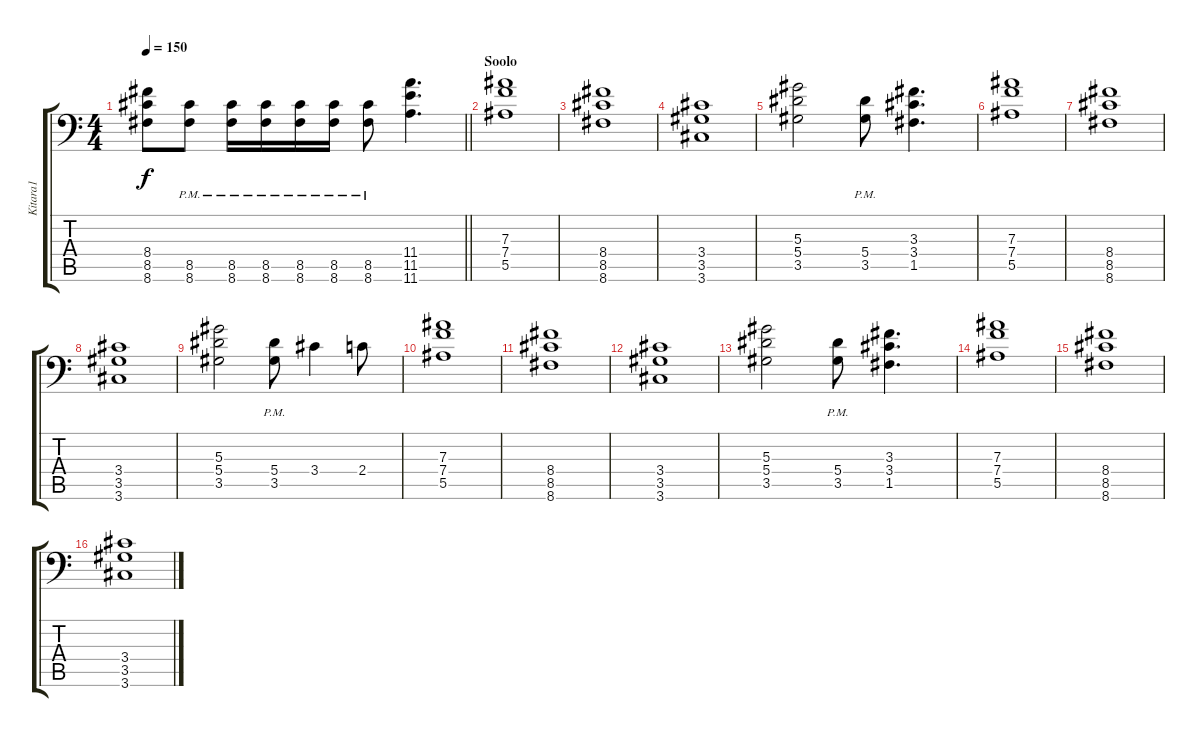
\track ("Kitara1" "Kitara1") {instrument distortionguitar}
\staff {score tabs}
\tuning (C4 G3 Eb3 Bb2 F2 Bb1) {hide}
\ts (4 4)
\tempo 150
\clef f4
\barLineRight lightlight
\ks c
(8.4 8.5 8.6).8{dy f} (8.5{pm} 8.6{pm}).8 (8.5{pm} 8.6{pm}).16 (8.5{pm} 8.6{pm}).16 (8.5{pm} 8.6{pm}).16 (8.5{pm} 8.6{pm}).16 (8.5{pm} 8.6{pm}).8 (11.4 11.5 11.6).4{d} |
\section ("" "Soolo")
(7.3 7.4 5.5).1 |
(8.4 8.5 8.6).1 |
(3.4 3.5 3.6).1 |
(5.3 5.4 3.5).2 (5.4{pm} 3.5{pm}).8 (3.3 3.4 1.5).4{d} |
(7.3 7.4 5.5).1 |
(8.4 8.5 8.6).1 |
(3.4 3.5 3.6).1 |
(5.3 5.4 3.5).2 (5.4{pm} 3.5{pm}).8 3.4.4 2.4.8 |
(7.3 7.4 5.5).1 |
(8.4 8.5 8.6).1 |
(3.4 3.5 3.6).1 |
(5.3 5.4 3.5).2 (5.4{pm} 3.5{pm}).8 (3.3 3.4 1.5).4{d} |
(7.3 7.4 5.5).1 |
(8.4 8.5 8.6).1 |
(3.4 3.5 3.6).1
